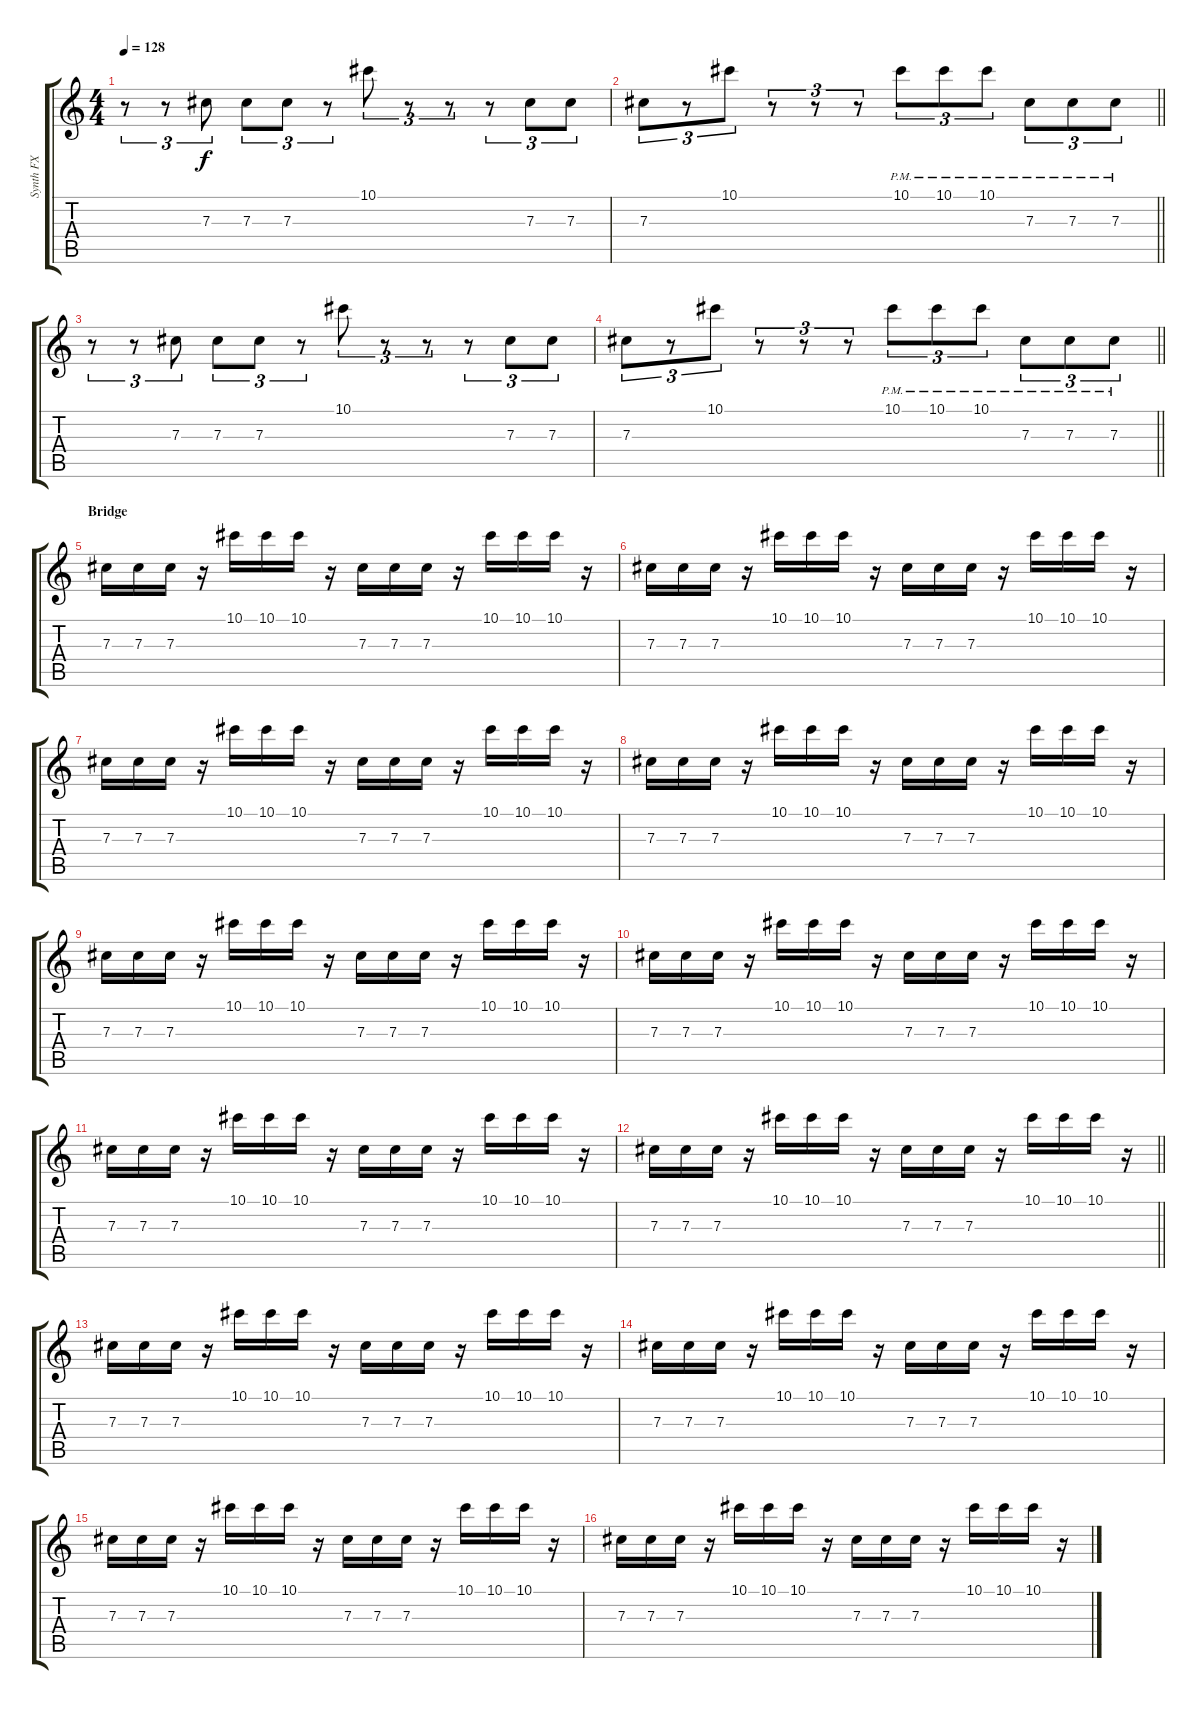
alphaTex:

\track ("Synth FX" "Synth FX") {instrument synthbass1}
\staff {score tabs}
\tuning (Eb4 Bb3 Gb3 Db3 Ab2 Db2) {hide}
\ts (4 4)
\tempo 128
\clef g2
\ks c
r.8{tu (3 2) dy f} r.8{tu (3 2)} 7.3.8{tu (3 2)} 7.3.8{tu (3 2)} 7.3.8{tu (3 2)} r.8{tu (3 2)} 10.1.8{tu (3 2)} r.8{tu (3 2)} r.8{tu (3 2)} r.8{tu (3 2)} 7.3.8{tu (3 2)} 7.3.8{tu (3 2)} |
\barLineRight lightlight
7.3.8{tu (3 2)} r.8{tu (3 2)} 10.1.8{tu (3 2)} r.8{tu (3 2)} r.8{tu (3 2)} r.8{tu (3 2)} 10.1{pm}.8{tu (3 2)} 10.1{pm}.8{tu (3 2)} 10.1{pm}.8{tu (3 2)} 7.3{pm}.8{tu (3 2)} 7.3{pm}.8{tu (3 2)} 7.3{pm}.8{tu (3 2)} |
\section ("" "")
r.8{tu (3 2)} r.8{tu (3 2)} 7.3.8{tu (3 2)} 7.3.8{tu (3 2)} 7.3.8{tu (3 2)} r.8{tu (3 2)} 10.1.8{tu (3 2)} r.8{tu (3 2)} r.8{tu (3 2)} r.8{tu (3 2)} 7.3.8{tu (3 2)} 7.3.8{tu (3 2)} |
\barLineRight lightlight
7.3.8{tu (3 2)} r.8{tu (3 2)} 10.1.8{tu (3 2)} r.8{tu (3 2)} r.8{tu (3 2)} r.8{tu (3 2)} 10.1{pm}.8{tu (3 2)} 10.1{pm}.8{tu (3 2)} 10.1{pm}.8{tu (3 2)} 7.3{pm}.8{tu (3 2)} 7.3{pm}.8{tu (3 2)} 7.3{pm}.8{tu (3 2)} |
\section ("" "Bridge")
7.3.16 7.3.16 7.3.16 r.16 10.1.16 10.1.16 10.1.16 r.16 7.3.16 7.3.16 7.3.16 r.16 10.1.16 10.1.16 10.1.16 r.16 |
7.3.16 7.3.16 7.3.16 r.16 10.1.16 10.1.16 10.1.16 r.16 7.3.16 7.3.16 7.3.16 r.16 10.1.16 10.1.16 10.1.16 r.16 |
7.3.16 7.3.16 7.3.16 r.16 10.1.16 10.1.16 10.1.16 r.16 7.3.16 7.3.16 7.3.16 r.16 10.1.16 10.1.16 10.1.16 r.16 |
7.3.16 7.3.16 7.3.16 r.16 10.1.16 10.1.16 10.1.16 r.16 7.3.16 7.3.16 7.3.16 r.16 10.1.16 10.1.16 10.1.16 r.16 |
7.3.16 7.3.16 7.3.16 r.16 10.1.16 10.1.16 10.1.16 r.16 7.3.16 7.3.16 7.3.16 r.16 10.1.16 10.1.16 10.1.16 r.16 |
7.3.16 7.3.16 7.3.16 r.16 10.1.16 10.1.16 10.1.16 r.16 7.3.16 7.3.16 7.3.16 r.16 10.1.16 10.1.16 10.1.16 r.16 |
7.3.16 7.3.16 7.3.16 r.16 10.1.16 10.1.16 10.1.16 r.16 7.3.16 7.3.16 7.3.16 r.16 10.1.16 10.1.16 10.1.16 r.16 |
\barLineRight lightlight
7.3.16 7.3.16 7.3.16 r.16 10.1.16 10.1.16 10.1.16 r.16 7.3.16 7.3.16 7.3.16 r.16 10.1.16 10.1.16 10.1.16 r.16 |
\section ("" "")
7.3.16 7.3.16 7.3.16 r.16 10.1.16 10.1.16 10.1.16 r.16 7.3.16 7.3.16 7.3.16 r.16 10.1.16 10.1.16 10.1.16 r.16 |
7.3.16 7.3.16 7.3.16 r.16 10.1.16 10.1.16 10.1.16 r.16 7.3.16 7.3.16 7.3.16 r.16 10.1.16 10.1.16 10.1.16 r.16 |
7.3.16 7.3.16 7.3.16 r.16 10.1.16 10.1.16 10.1.16 r.16 7.3.16 7.3.16 7.3.16 r.16 10.1.16 10.1.16 10.1.16 r.16 |
7.3.16 7.3.16 7.3.16 r.16 10.1.16 10.1.16 10.1.16 r.16 7.3.16 7.3.16 7.3.16 r.16 10.1.16 10.1.16 10.1.16 r.16
